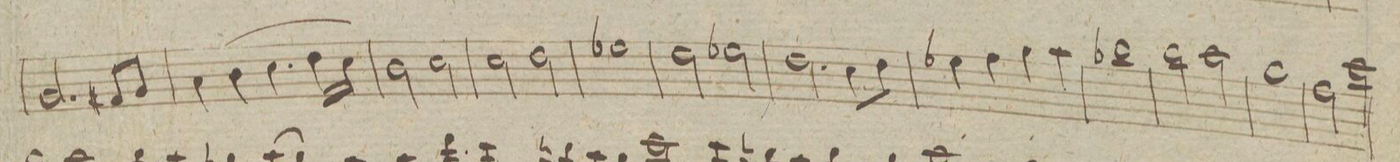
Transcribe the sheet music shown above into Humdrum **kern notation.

**kern	**dynam
*I"Clarinetto 1mo in C.	*
*clefG2	*
*k[]	*
*met(c|)	*
*M2/2	*
2.g/	.
8f#X/L	.
8g/J	.
=166	=166
4a\	.
(4b\	.
4.cc\	.
16dd\LL	.
16cc\JJ)	.
=167	=167
2b\	.
2cc\	.
=168	=168
2cc\	.
2dd\	.
=169	=169
1ee-X\	.
=170	=170
2dd\	.
2ee-X\	.
=171	=171
2.dd\	.
8cc\L	.
8dd\J	.
=172	=172
4ee-X\	.
4ff\	.
4gg\	.
4aa\	.
=173	=173
1bb-X\	.
=174	=174
2bb\	.
2aa\	.
=175	=175
1gg\	.
=176	=176
2ff\	.
2ccc\	.
=177	=177
*-	*-
